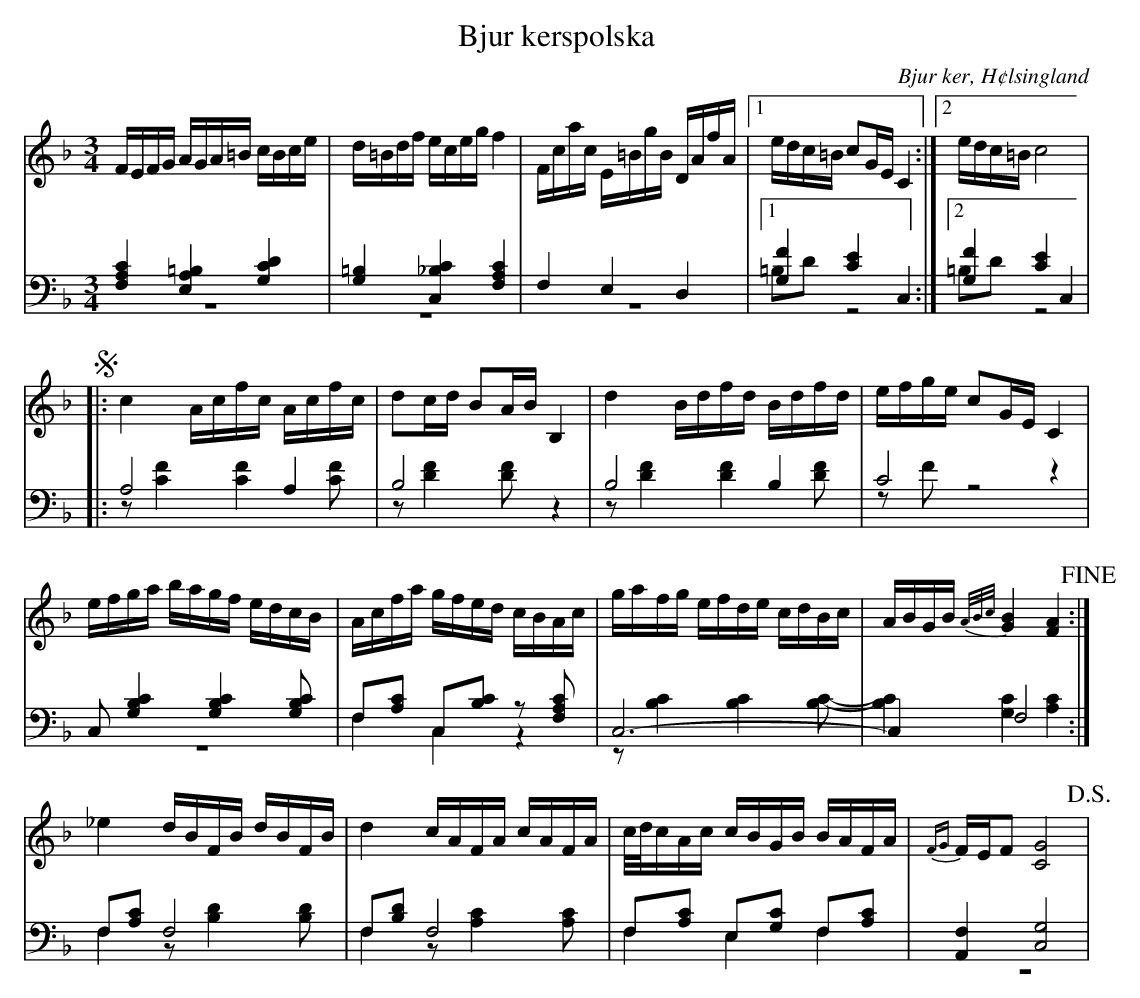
X:1
T: Bjur kerspolska
O: Bjur ker, H¢lsingland
M: 3/4
L: 1/16
K: F
V:1
V:2
V:3 merge
V:1
FEFG AGA=B cBce|d=Bdf eceg f4|Fcac E=BgB DAfA|1 edc=B c2GE C4:|2 edc=B c8 |
!segno! |:c4 Acfc Acfc|d2cd B2AB B,4|d4 Bdfd Bdfd|efge c2GE C4|
efga bagf edcB|Acfa gfed cBAc|gafg efde cdBc|ABGB {A/B/c/}[G4B4] [F4A4] !fine!:|
_e4 dBFB dBFB|d4 cAFA cAFA|c/d/cAc cBGB BAFA|{FG}FEF2 [C8G8] !D.S.!|
V:2 clef=bass
[F,4A,4C4] [E,4A,4=B,4] [G,4C4D4]|[G,4=B,4] [C,4_B,4C4] [F,4A,4C4]|F,4 E,4 D,4|1 [G,4F4] [C4E4] C,4:|2 [G,4F4] [C4E4] C,4 |
|:A,8 A,4|B,8 z4|B,8  B,4|C8 z4|
C,2 [G,4B,4C4] [G,4B,4C4] [G,2B,2C2]|F,2[A,2C2] C,2[B,2C2] z2 [F,2A,2C2]|C,12-|C,4 F,8:|
F,2[A,2C2] F,8|F,2[B,2D2] F,8|F,2[A,2C2] E,2[G,2C2] F,2[A,2C2]|[A,,4F,4] [C,8G,8] |
V:3 clef=bass
z12|z12|z12|1 =B,2D2 z8:|2 =B,2D2 z8|
|:z2 [C4F4] [C4F4] [C2F2]|z2 [D4F4] [D2F2] z4|z2 [D4F4] [D4F4] [D2F2]|z2 F2 z8|
z12|F,4 C,4 z4|z2 [B,4C4] [B,4C4] [B,2C2]-|[B,4C4] [G,4C4] [A,4C4]:|
F,4 z2 [B,4D4] [B,2D2]|F,4 z2 [A,4C4] [A,2C2]|F,4 E,4 F,4|z12|
